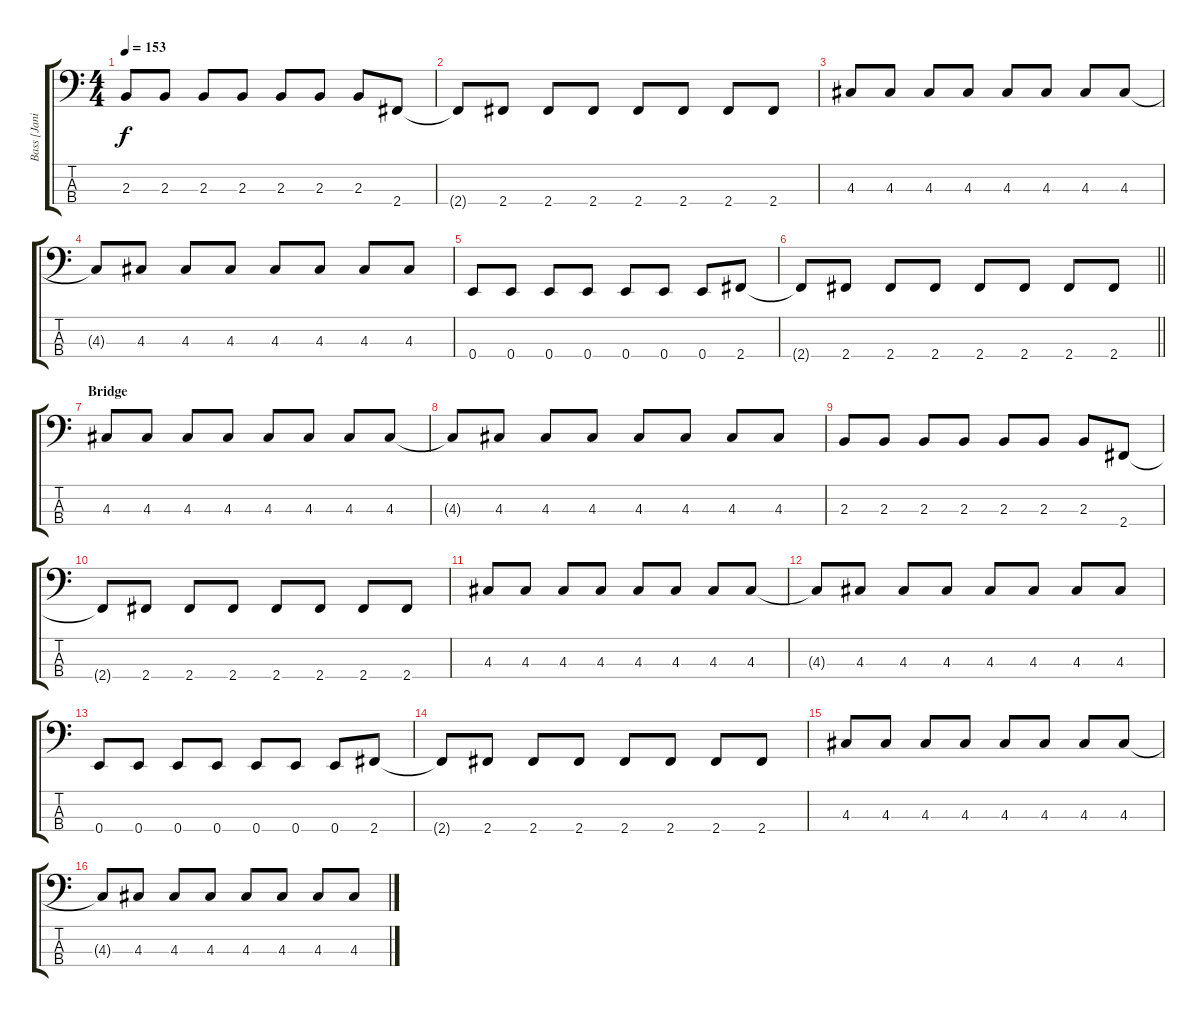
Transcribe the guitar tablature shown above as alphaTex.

\track ("Bass [Jani]" "Bass [Jani") {instrument electricbasspick}
\staff {score tabs}
\tuning (G2 D2 A1 E1) {hide}
\ts (4 4)
\tempo 153
\clef f4
\ks c
2.3.8{dy f} 2.3.8 2.3.8 2.3.8 2.3.8 2.3.8 2.3.8 2.4.8 |
2.4{t}.8 2.4.8 2.4.8 2.4.8 2.4.8 2.4.8 2.4.8 2.4.8 |
4.3.8 4.3.8 4.3.8 4.3.8 4.3.8 4.3.8 4.3.8 4.3.8 |
4.3{t}.8 4.3.8 4.3.8 4.3.8 4.3.8 4.3.8 4.3.8 4.3.8 |
0.4.8 0.4.8 0.4.8 0.4.8 0.4.8 0.4.8 0.4.8 2.4.8 |
\barLineRight lightlight
2.4{t}.8 2.4.8 2.4.8 2.4.8 2.4.8 2.4.8 2.4.8 2.4.8 |
\section ("" "Bridge")
4.3.8 4.3.8 4.3.8 4.3.8 4.3.8 4.3.8 4.3.8 4.3.8 |
4.3{t}.8 4.3.8 4.3.8 4.3.8 4.3.8 4.3.8 4.3.8 4.3.8 |
2.3.8 2.3.8 2.3.8 2.3.8 2.3.8 2.3.8 2.3.8 2.4.8 |
2.4{t}.8 2.4.8 2.4.8 2.4.8 2.4.8 2.4.8 2.4.8 2.4.8 |
4.3.8 4.3.8 4.3.8 4.3.8 4.3.8 4.3.8 4.3.8 4.3.8 |
4.3{t}.8 4.3.8 4.3.8 4.3.8 4.3.8 4.3.8 4.3.8 4.3.8 |
0.4.8 0.4.8 0.4.8 0.4.8 0.4.8 0.4.8 0.4.8 2.4.8 |
2.4{t}.8 2.4.8 2.4.8 2.4.8 2.4.8 2.4.8 2.4.8 2.4.8 |
4.3.8 4.3.8 4.3.8 4.3.8 4.3.8 4.3.8 4.3.8 4.3.8 |
4.3{t}.8 4.3.8 4.3.8 4.3.8 4.3.8 4.3.8 4.3.8 4.3.8
